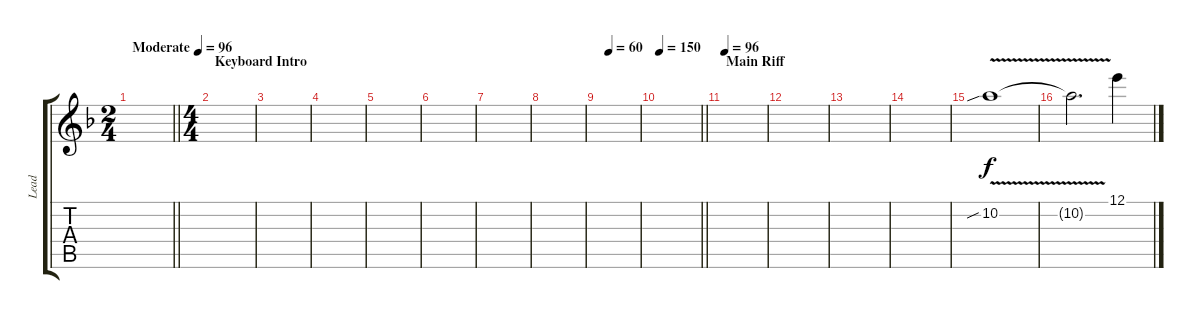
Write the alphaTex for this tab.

\track ("Lead" "Lead") {instrument distortionguitar}
\staff {score tabs}
\tuning (E4 B3 G3 D3 A2 E2) {hide}
\ts (2 4)
\tempo (96 "Moderate")
\clef g2
\barLineRight lightlight
\ks dminor
|
\ts (4 4)
\section ("" "Keyboard Intro")
|
|
|
|
|
|
|
\tempo (60 0.25)
|
\tempo 150
\barLineRight lightlight
|
\section ("" "Main Riff")
\tempo 96
|
|
|
|
10.2{v sib}.1 |
10.2{t}.2{d} 12.1.4
